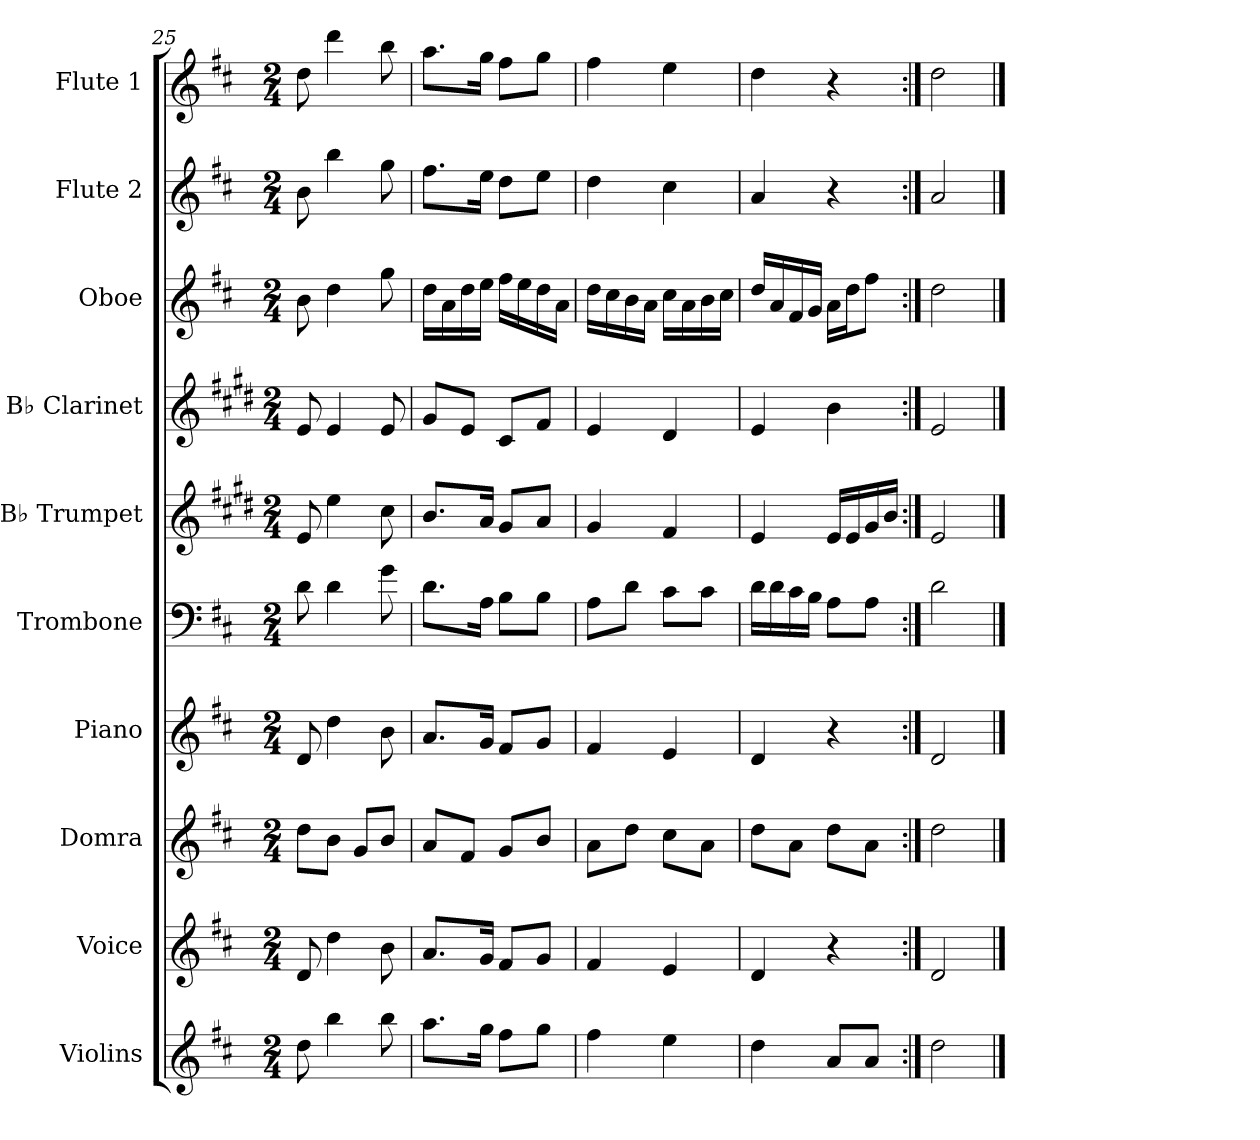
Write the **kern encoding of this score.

**kern	**kern	**kern	**kern	**kern	**kern	**kern	**kern	**kern	**kern
*part10	*part9	*part8	*part7	*part6	*part5	*part4	*part3	*part2	*part1
*staff10	*staff9	*staff8	*staff7	*staff6	*staff5	*staff4	*staff3	*staff2	*staff1
*I"Violins	*I"Voice	*I"Domra	*I"Piano	*I"Trombone	*I"B♭ Trumpet	*I"B♭ Clarinet	*I"Oboe	*I"Flute 2	*I"Flute 1
*I'Vlns.	*I'Vo.	*I'Dom.	*I'Pno.	*I'Tbn.	*I'B♭ Tpt.	*I'B♭ Cl.	*I'Ob.	*I'Fl. 2	*I'Fl. 1
*clefG2	*clefG2	*clefG2	*clefG2	*clefF4	*clefG2	*clefG2	*clefG2	*clefG2	*clefG2
*	*	*	*	*	*ITrd1c2	*ITrd1c2	*	*	*
*k[f#c#]	*k[f#c#]	*k[f#c#]	*k[f#c#]	*k[f#c#]	*k[f#c#]	*k[f#c#]	*k[f#c#]	*k[f#c#]	*k[f#c#]
*M2/4	*M2/4	*M2/4	*M2/4	*M2/4	*M2/4	*M2/4	*M2/4	*M2/4	*M2/4
=25	=25	=25	=25	=25	=25	=25	=25	=25	=25
8dd\	8d/	8dd\L	8d/	8d\	8d/	8d/	8b\	8b\	8dd\
4bb\	4dd\	8b\J	4dd\	4d\	4dd\	4d/	4dd\	4bb\	4ddd\
.	.	8g/L	.	.	.	.	.	.	.
8bb\	8b\	8b/J	8b\	8g\	8b\	8d/	8gg\	8gg\	8bb\
!!LO:PB:g=z
=26	=26	=26	=26	=26	=26	=26	=26	=26	=26
8.aa\L	8.a/L	8a/L	8.a/L	8.d\L	8.a/L	8f#/L	16dd\LL	8.ff#\L	8.aa\L
.	.	.	.	.	.	.	16a\	.	.
.	.	8f#/J	.	.	.	8d/J	16dd\	.	.
16gg\Jk	16g/Jk	.	16g/Jk	16A\Jk	16g/Jk	.	16ee\JJ	16ee\Jk	16gg\Jk
8ff#\L	8f#/L	8g/L	8f#/L	8B\L	8f#/L	8B/L	16ff#\LL	8dd\L	8ff#\L
.	.	.	.	.	.	.	16ee\	.	.
8gg\J	8g/J	8b/J	8g/J	8B\J	8g/J	8e/J	16dd\	8ee\J	8gg\J
.	.	.	.	.	.	.	16a\JJ	.	.
=27	=27	=27	=27	=27	=27	=27	=27	=27	=27
4ff#\	4f#/	8a\L	4f#/	8A\L	4f#/	4d/	16dd\LL	4dd\	4ff#\
.	.	.	.	.	.	.	16cc#\	.	.
.	.	8dd\J	.	8d\J	.	.	16b\	.	.
.	.	.	.	.	.	.	16a\JJ	.	.
4ee\	4e/	8cc#\L	4e/	8c#\L	4e/	4c#/	16cc#\LL	4cc#\	4ee\
.	.	.	.	.	.	.	16a\	.	.
.	.	8a\J	.	8c#\J	.	.	16b\	.	.
.	.	.	.	.	.	.	16cc#\JJ	.	.
=28	=28	=28	=28	=28	=28	=28	=28	=28	=28
4dd\	4d/	8dd\L	4d/	16d\LL	4d/	4d/	16dd/LL	4a/	4dd\
.	.	.	.	16d\	.	.	16a/	.	.
.	.	8a\J	.	16c#\	.	.	16f#/	.	.
.	.	.	.	16B\JJ	.	.	16g/JJ	.	.
8a/L	4r	8dd\L	4r	8A\L	16d/LL	4a\	16a\LL	4r	4r
.	.	.	.	.	16d/	.	16dd\J	.	.
8a/J	.	8a\J	.	8A\J	16f#/	.	8ff#\J	.	.
.	.	.	.	.	16a/JJ	.	.	.	.
=29:|!	=29:|!	=29:|!	=29:|!	=29:|!	=29:|!	=29:|!	=29:|!	=29:|!	=29:|!
2dd\	2d/	2dd\	2d/	2d\	2d/	2d/	2dd\	2a/	2dd\
==	==	==	==	==	==	==	==	==	==
*-	*-	*-	*-	*-	*-	*-	*-	*-	*-
